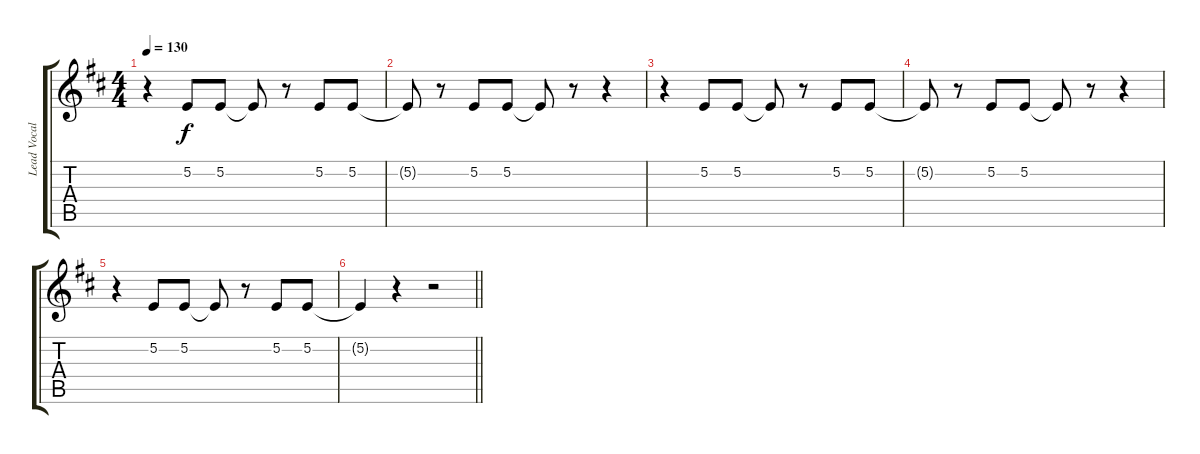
\track ("Lead Vocals" "Lead Vocal") {instrument lead6voice}
\staff {score tabs}
\tuning (E4 B3 G3 D3 A2 D2) {hide}
\ts (4 4)
\tempo 130
\clef g2
\ks d
r.4{dy f} 5.2.8 5.2.8 5.2{t}.8 r.8 5.2.8 5.2.8 |
5.2{t}.8 r.8 5.2.8 5.2.8 5.2{t}.8 r.8 r.4 |
r.4 5.2.8 5.2.8 5.2{t}.8 r.8 5.2.8 5.2.8 |
5.2{t}.8 r.8 5.2.8 5.2.8 5.2{t}.8 r.8 r.4 |
r.4 5.2.8 5.2.8 5.2{t}.8 r.8 5.2.8 5.2.8 |
\barLineRight lightlight
5.2{t}.4 r.4 r.2
